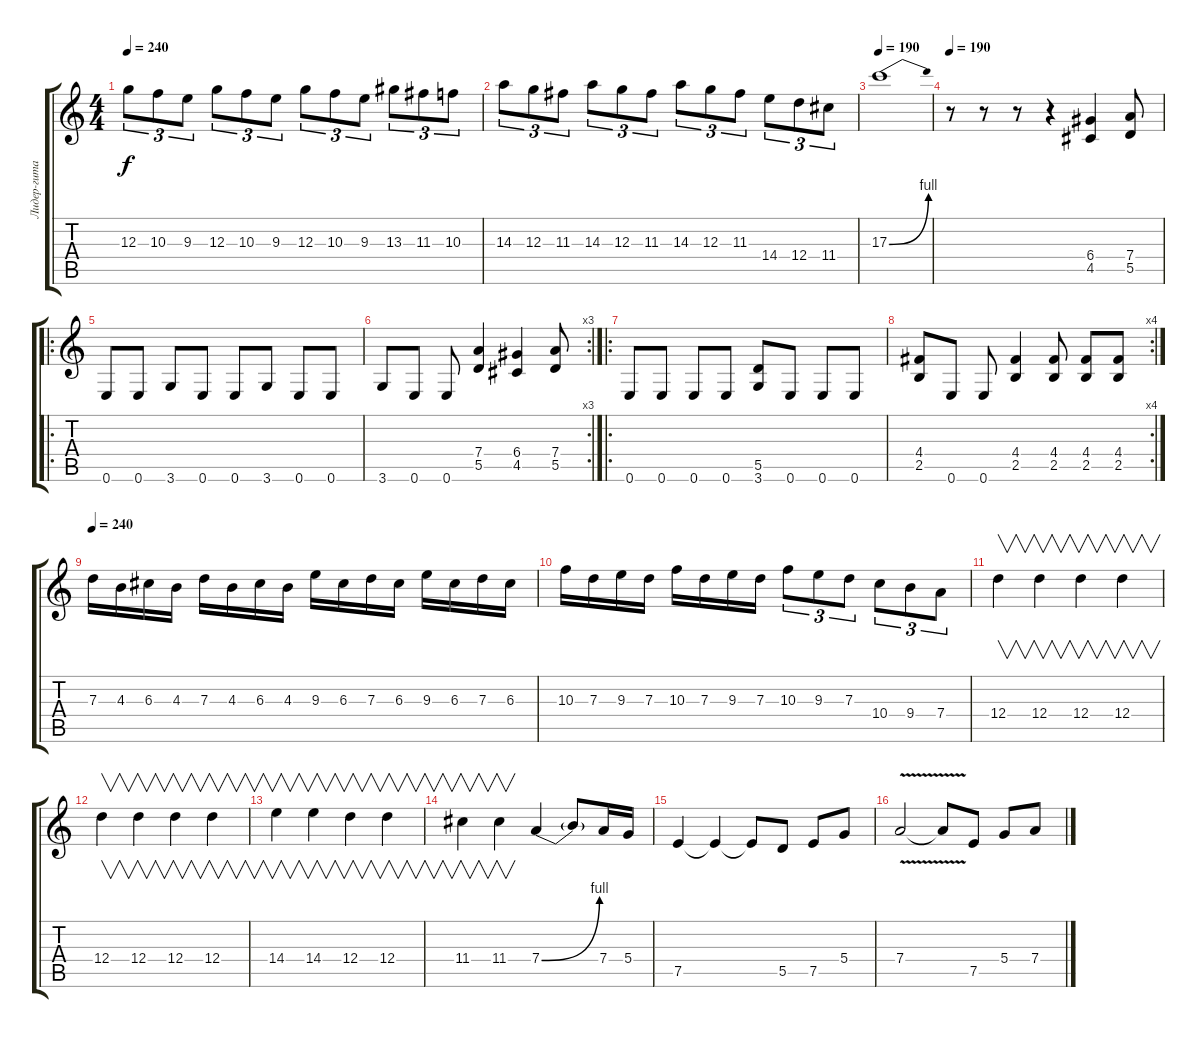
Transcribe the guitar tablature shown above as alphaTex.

\track ("Лидер-гитара (Шаграт)" "Лидер-гита") {instrument distortionguitar}
\staff {score tabs}
\tuning (E4 B3 G3 D3 A2 E2) {hide}
\ts (4 4)
\tempo 240
\clef g2
\ks c
12.3.8{tu (3 2) dy f} 10.3.8{tu (3 2)} 9.3.8{tu (3 2)} 12.3.8{tu (3 2)} 10.3.8{tu (3 2)} 9.3.8{tu (3 2)} 12.3.8{tu (3 2)} 10.3.8{tu (3 2)} 9.3.8{tu (3 2)} 13.3.8{tu (3 2)} 11.3.8{tu (3 2)} 10.3.8{tu (3 2)} |
14.3.8{tu (3 2)} 12.3.8{tu (3 2)} 11.3.8{tu (3 2)} 14.3.8{tu (3 2)} 12.3.8{tu (3 2)} 11.3.8{tu (3 2)} 14.3.8{tu (3 2)} 12.3.8{tu (3 2)} 11.3.8{tu (3 2)} 14.4.8{tu (3 2)} 12.4.8{tu (3 2)} 11.4.8{tu (3 2)} |
\tempo 190
17.3{be (bend 0 0 60 4)}.1 |
\tempo 190
r.8 r.8 r.8 r.4 (6.4 4.5).4 (7.4 5.5).8 |
\ro
0.6.8 0.6.8 3.6.8 0.6.8 0.6.8 3.6.8 0.6.8 0.6.8 |
\rc 3
3.6.8 0.6.8 0.6.8 (7.4 5.5).4 (6.4 4.5).4 (7.4 5.5).8 |
\ro
0.6.8 0.6.8 0.6.8 0.6.8 (5.5 3.6).8 0.6.8 0.6.8 0.6.8 |
\rc 4
(4.4 2.5).8 0.6.8 0.6.8 (4.4 2.5).4 (4.4 2.5).8 (4.4 2.5).8 (4.4 2.5).8 |
\tempo 240
7.3.16 4.3.16 6.3.16 4.3.16 7.3.16 4.3.16 6.3.16 4.3.16 9.3.16 6.3.16 7.3.16 6.3.16 9.3.16 6.3.16 7.3.16 6.3.16 |
10.3.16 7.3.16 9.3.16 7.3.16 10.3.16 7.3.16 9.3.16 7.3.16 10.3.8{tu (3 2)} 9.3.8{tu (3 2)} 7.3.8{tu (3 2)} 10.4.8{tu (3 2)} 9.4.8{tu (3 2)} 7.4.8{tu (3 2)} |
12.4.4{v} 12.4.4{v} 12.4.4{v} 12.4.4{v} |
12.4.4{v} 12.4.4{v} 12.4.4{v} 12.4.4{v} |
14.4.4{v} 14.4.4{v} 12.4.4{v} 12.4.4{v} |
11.4.4{v} 11.4.4{v} 7.4{be (bend 0 0 60 4)}.4 7.4{t}.8 7.4.16 5.4.16 |
7.5.4 7.5{t}.4 7.5{t}.8 5.5.8 7.5.8 5.4.8 |
7.4{v}.2 7.4{t}.8 7.5.8 5.4.8 7.4.8
